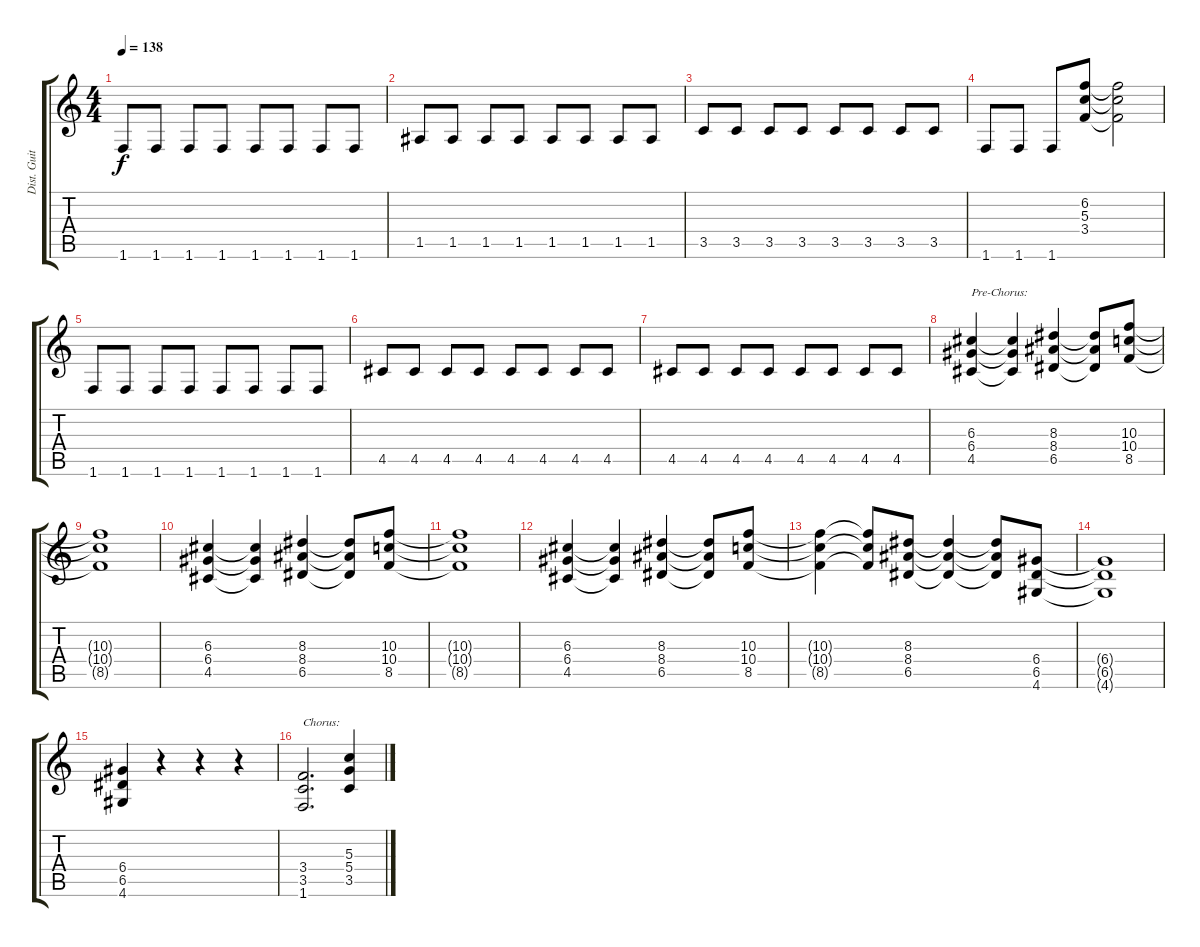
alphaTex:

\track ("Dist. Guitar 2" "Dist. Guit") {instrument distortionguitar}
\staff {score tabs}
\tuning (E4 B3 G3 D3 A2 E2) {hide}
\ts (4 4)
\tempo 138
\clef g2
\ks c
1.6.8{dy f} 1.6.8 1.6.8 1.6.8 1.6.8 1.6.8 1.6.8 1.6.8 |
1.5.8 1.5.8 1.5.8 1.5.8 1.5.8 1.5.8 1.5.8 1.5.8 |
3.5.8 3.5.8 3.5.8 3.5.8 3.5.8 3.5.8 3.5.8 3.5.8 |
1.6.8 1.6.8 1.6.8 (6.2 5.3 3.4).8 (6.2{t} 5.3{t} 3.4{t}).2 |
1.6.8 1.6.8 1.6.8 1.6.8 1.6.8 1.6.8 1.6.8 1.6.8 |
4.5.8 4.5.8 4.5.8 4.5.8 4.5.8 4.5.8 4.5.8 4.5.8 |
4.5.8 4.5.8 4.5.8 4.5.8 4.5.8 4.5.8 4.5.8 4.5.8 |
(6.3 6.4 4.5).4{txt "Pre-Chorus:" volume 7} (6.3{t} 6.4{t} 4.5{t}).4 (8.3 8.4 6.5).4 (8.3{t} 8.4{t} 6.5{t}).8 (10.3 10.4 8.5).8 |
(10.3{t} 10.4{t} 8.5{t}).1 |
(6.3 6.4 4.5).4 (6.3{t} 6.4{t} 4.5{t}).4 (8.3 8.4 6.5).4 (8.3{t} 8.4{t} 6.5{t}).8 (10.3 10.4 8.5).8 |
(10.3{t} 10.4{t} 8.5{t}).1 |
(6.3 6.4 4.5).4 (6.3{t} 6.4{t} 4.5{t}).4 (8.3 8.4 6.5).4 (8.3{t} 8.4{t} 6.5{t}).8 (10.3 10.4 8.5).8 |
(10.3{t} 10.4{t} 8.5{t}).4 (10.3{t} 10.4{t} 8.5{t}).8 (8.3 8.4 6.5).8 (8.3{t} 8.4{t} 6.5{t}).4 (8.3{t} 8.4{t} 6.5{t}).8 (6.4 6.5 4.6).8 |
(6.4{t} 6.5{t} 4.6{t}).1 |
(6.4 6.5 4.6).4 r.4 r.4 r.4 |
(3.4 3.5 1.6).2{d txt "Chorus:" volume 10} (5.3 5.4 3.5).4
